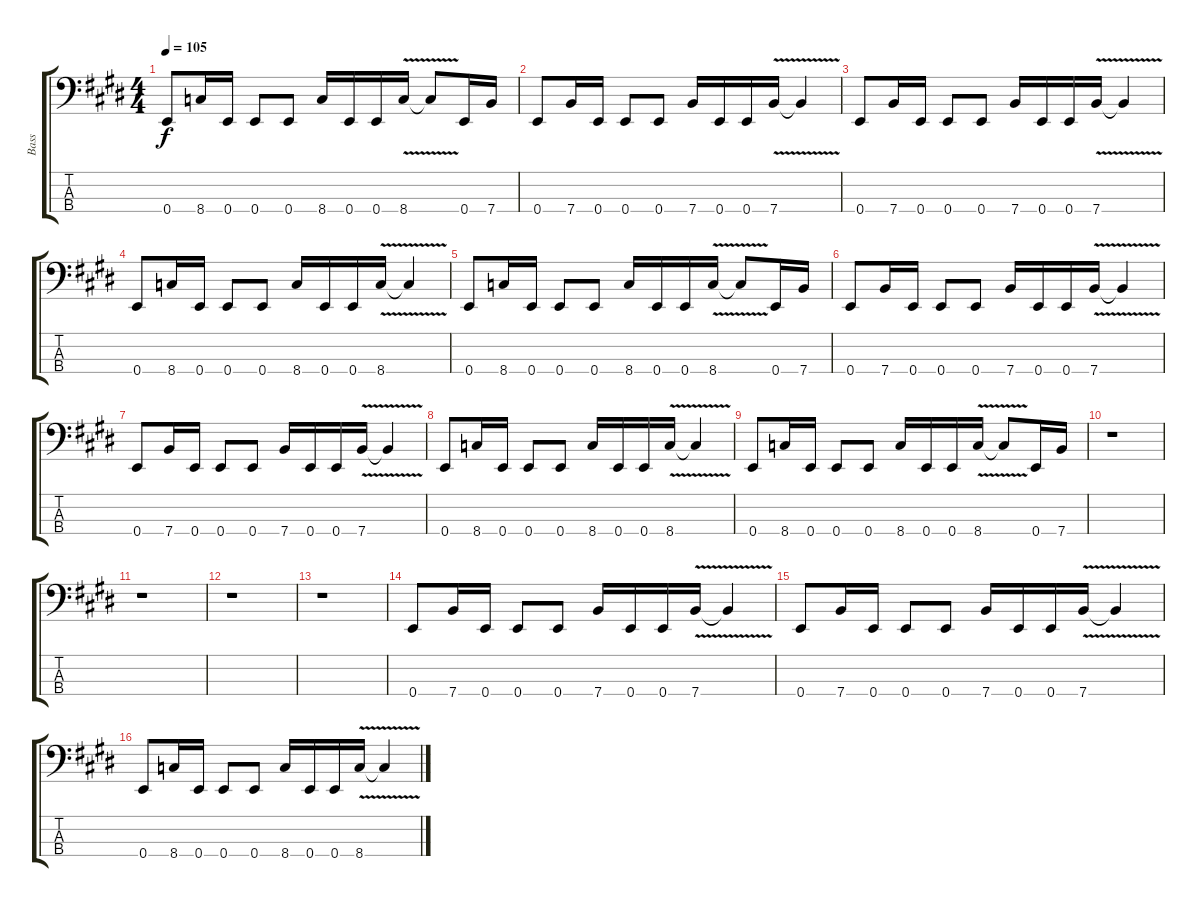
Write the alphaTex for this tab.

\track ("Bass" "Bass") {instrument electricbasspick}
\staff {score tabs}
\tuning (G2 D2 A1 E1) {hide}
\ts (4 4)
\tempo 105
\clef f4
\ks c#minor
0.4.8{dy f} 8.4.16 0.4.16 0.4.8 0.4.8 8.4.16 0.4.16 0.4.16 8.4{v}.16 8.4{t}.8 0.4.16 7.4.16 |
\ks e
0.4.8 7.4.16 0.4.16 0.4.8 0.4.8 7.4.16 0.4.16 0.4.16 7.4{v}.16 7.4{t}.4 |
\ks c#minor
0.4.8 7.4.16 0.4.16 0.4.8 0.4.8 7.4.16 0.4.16 0.4.16 7.4{v}.16 7.4{t}.4 |
0.4.8 8.4.16 0.4.16 0.4.8 0.4.8 8.4.16 0.4.16 0.4.16 8.4{v}.16 8.4{t}.4 |
0.4.8 8.4.16 0.4.16 0.4.8 0.4.8 8.4.16 0.4.16 0.4.16 8.4{v}.16 8.4{t}.8 0.4.16 7.4.16 |
\ks e
0.4.8 7.4.16 0.4.16 0.4.8 0.4.8 7.4.16 0.4.16 0.4.16 7.4{v}.16 7.4{t}.4 |
\ks c#minor
0.4.8 7.4.16 0.4.16 0.4.8 0.4.8 7.4.16 0.4.16 0.4.16 7.4{v}.16 7.4{t}.4 |
0.4.8 8.4.16 0.4.16 0.4.8 0.4.8 8.4.16 0.4.16 0.4.16 8.4{v}.16 8.4{t}.4 |
0.4.8 8.4.16 0.4.16 0.4.8 0.4.8 8.4.16 0.4.16 0.4.16 8.4{v}.16 8.4{t}.8 0.4.16 7.4.16 |
\ks e
r.1 |
\ks c#minor
r.1 |
r.1 |
r.1 |
\ks e
0.4.8 7.4.16 0.4.16 0.4.8 0.4.8 7.4.16 0.4.16 0.4.16 7.4{v}.16 7.4{t}.4 |
\ks c#minor
0.4.8 7.4.16 0.4.16 0.4.8 0.4.8 7.4.16 0.4.16 0.4.16 7.4{v}.16 7.4{t}.4 |
0.4.8 8.4.16 0.4.16 0.4.8 0.4.8 8.4.16 0.4.16 0.4.16 8.4{v}.16 8.4{t}.4
